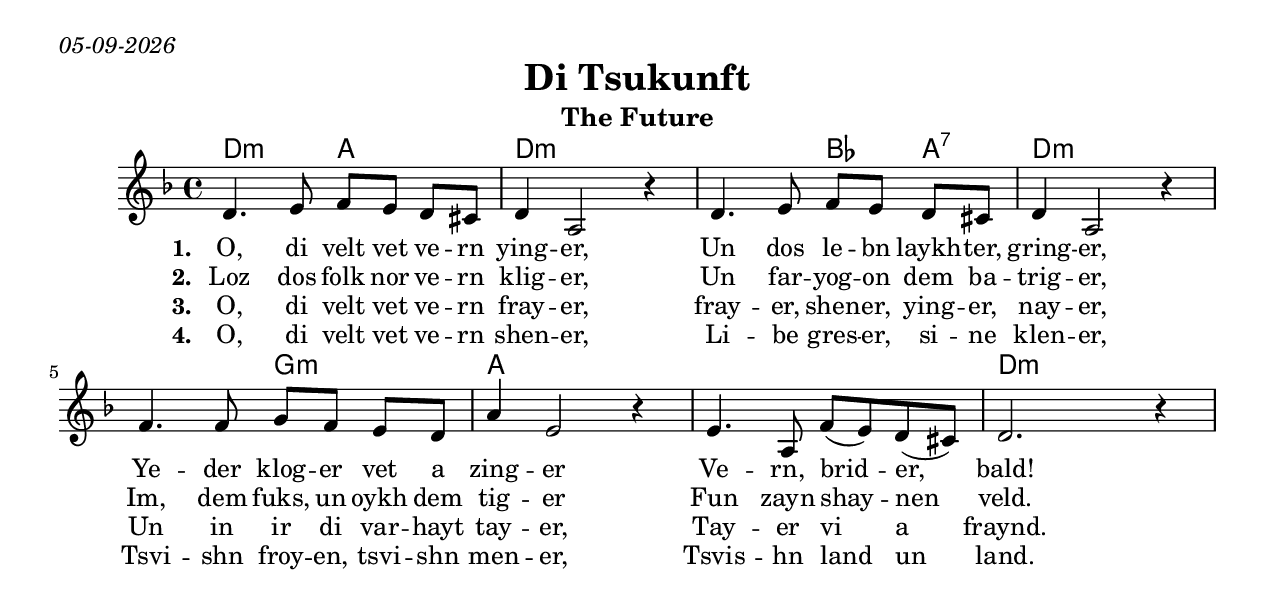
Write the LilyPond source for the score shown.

\version "2.18.0"
\include "english.ly"
\paper{
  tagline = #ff
  print-all-headers = ##t
  #(set-paper-size "letter")
}
date = #(strftime "%d-%m-%Y" (localtime (current-time)))

\markup{ \italic{ \date }  }

%\markup{ Got something to say? }

global = {
  \clef treble
  \key e \minor
  \time 4/4
  \set Score.markFormatter = #format-mark-box-alphabet
}

%#################################### Melody ########################
%melody =  \transpose c d \relative c' {  %transpose for clarinet
melody = \relative c' {
  \global
  e4.fs8 g fs e [ds]
  e4 b2 r4
  e4.fs8 g fs e [ds]
  e4 b2 r4

  g'4. g8 a g fs [e]
  b'4 fs2 r4
  fs4. b,8 g'(fs) e(ds)
  e2. r4|


}
%################################# Lyrics #####################
\addlyrics{ \set stanza = #"1. "
  O, di velt vet ve -- rn ying -- er,
  Un dos le -- bn laykh -- ter, gring -- er,
  Ye -- der klog -- er vet a zing -- er
  Ve -- rn, brid -- er, bald!
}
\addlyrics { \set stanza = #"2. "
   Loz dos folk nor ve -- rn klig -- er,
   Un far -- yog  -- on dem ba -- trig -- er,
   Im, dem fuks, un oykh dem tig -- er
   Fun zayn shay -- nen veld.
  }
\addlyrics {
  \set stanza = #"3. "
  O, di velt vet ve -- rn fray -- er,
  fray -- er, shen -- er, ying -- er, nay -- er,
  Un in ir di var -- hayt tay -- er,
  Tay -- er vi a fraynd.
}

\addlyrics {
  \set stanza = #"4. "
  O, di velt vet ve -- rn shen -- er,
  Li -- be gres -- er, si -- ne klen -- er,
  Tsvi -- shn froy -- en, tsvi -- shn men -- er,
  Tsvis -- hn land un land.
}
%################################# Chords #######################
harmonies = \chordmode {
  e2:m b2
  e2*3:m c4 b4:7
  e2*3:m a2:m
  b2*4
  e2:m
}

\score {
  \transpose e d
  <<
    \new ChordNames {
      \set chordChanges = ##t
      \harmonies
    }
    \new Staff   \melody
  >>
  \header{
    title= "Di Tsukunft"
    subtitle="The Future"
    composer= ""
    instrument =""
    arranger= ""
  }
  \layout{indent = 1.0\cm}
  \midi {
    \tempo 4 = 120

    % \midi { }
  }
}
%{
% more verses:
\markup{}
\markup {
  \fill-line {
    \hspace #0.1 % distance from left margin
    \column {
      \line { "1."
	\column {
	  ""
	}
      }
      \hspace #0.2 % vertical distance between verses
      \line { "2."
	\column {
	 ""
	}
      }
    }
    \hspace #0.1  % horiz. distance between columns
    \column {
      \line { "3."
	\column {
	  ""
	}
      }
      \hspace #0.2 % distance between verses
      \line { "4."
	\column {
	 ""
	}
      }
    }
    \hspace #0.1 % distance to right margin
  }
}

%}
%{
Yiddish lyrics
O, di velt vet vern yinger,
Un dos lebn laykhter, gringer,
Yeder kloger vet a zinger
Vern, brider, bald!
Loz dos folk nor vern kliger,
Un faryogn dem batriger,
Im, dem fuks, un oykh dem tiger
Fun zayn sheynem vald.

O, di velt vet vern shener,
Libe greser, sine klener,
Tsvishn froyen, tsvishn mener,
Tsvishn land un land.
O, di velt vet vern frayer,
Frayer, shener, yinger, nayer,
Un in ir di varhayt tayer,
Tayer vi a fraynd.

O, di velt vet vern dreyster
Un es vet nit zayn a mayster,
Nit di kroyn un nit di tayster,
Nit dem zelners shverd.
Alzo mutik in di reyen,
In di reyen, tsu bafrayen,
Tsu bafrayen un banayen
Undzer alte velt.

English translation
O, the world will become younger
And life lighter, easier,
Every complainer will
Become a singer soon, brothers!
Let the people become wiser
And chase away the traitor,
The fox, and also the tiger
From their beautiful forest.

O, the world will become more beautiful.
Love will grow, hate less,
Between women and men,
Between nation and nation.
O, the world will become freer.
Freer, more beautiful, younger, newer,
And truth will be precious,
Valued as a friend.

O, the world will become bolder
And there will be no master,
No crown and no purse,
No soldier’s sword.
So have courage in the ranks,
In the ranks, to liberate
To liberate and renew
Our old world.

%}